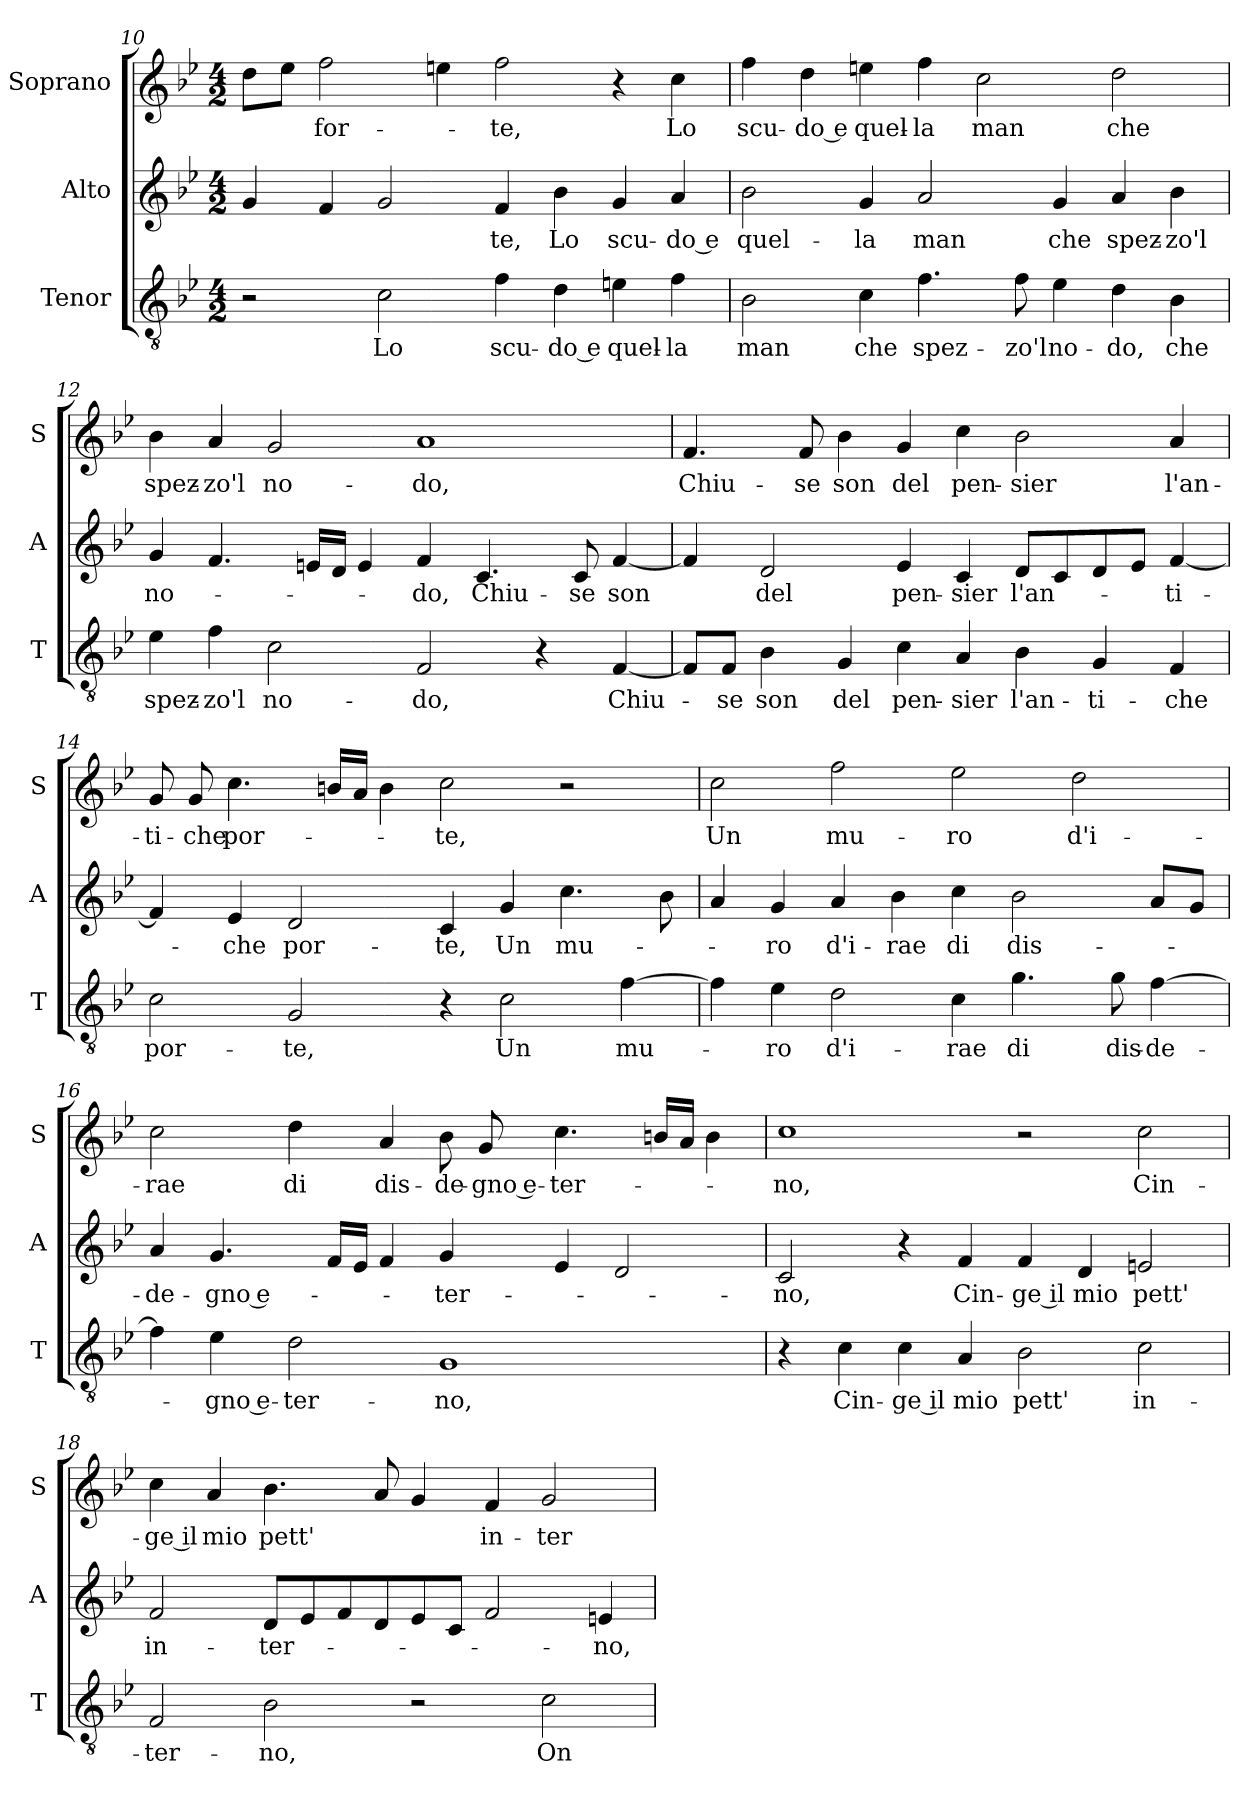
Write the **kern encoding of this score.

**kern	**text	**kern	**text	**kern	**text
*part3	*part3	*part2	*part2	*part1	*part1
*staff3	*staff3	*staff2	*staff2	*staff1	*staff1
*I"Tenor	*	*I"Alto	*	*I"Soprano	*
*I'T	*	*I'A	*	*I'S	*
!!LO:LB:g=z
*clefGv2	*	*clefG2	*	*clefG2	*
*k[b-e-]	*	*k[b-e-]	*	*k[b-e-]	*
*B-:	*	*B-:	*	*B-:	*
*M4/2	*	*M4/2	*	*M4/2	*
=10	=10	=10	=10	=10	=10
2r	.	4g/	.	8dd\L	.
.	.	.	.	8ee-\J	.
!	!	!	!	!	!LO:LY:b
.	.	4f/	.	2ff\	for-
!	!LO:LY:b	!	!	!	!
2c\	Lo	2g/	.	.	.
.	.	.	.	4een\	.
!	!LO:LY:b	!	!LO:LY:b	!	!LO:LY:b
4f\	scu-	4f/	-te,	2ff\	-te,
!	!LO:LY:b	!	!LO:LY:b	!	!
4d\	-do e	4b-\	Lo	.	.
!	!LO:LY:b	!	!LO:LY:b	!	!
4en\	quel-	4g/	scu-	4r	.
!	!LO:LY:b	!	!LO:LY:b	!	!LO:LY:b
4f\	-la	4a/	-do e	4cc\	Lo
=11	=11	=11	=11	=11	=11
!	!LO:LY:b	!	!LO:LY:b	!	!LO:LY:b
2B-\	man	2b-\	quel-	4ff\	scu-
!	!	!	!	!	!LO:LY:b
.	.	.	.	4dd\	-do e
!	!LO:LY:b	!	!LO:LY:b	!	!LO:LY:b
4c\	che	4g/	-la	4een\	quel-
!	!LO:LY:b	!	!LO:LY:b	!	!LO:LY:b
4.f\	spez-	2a/	man	4ff\	-la
!	!	!	!	!	!LO:LY:b
.	.	.	.	2cc\	man
!	!LO:LY:b	!	!	!	!
8f\	-zo'l	.	.	.	.
!	!LO:LY:b	!	!LO:LY:b	!	!
4e-\	no-	4g/	che	.	.
!	!LO:LY:b	!	!LO:LY:b	!	!LO:LY:b
4d\	-do,	4a/	spez-	2dd\	che
!	!LO:LY:b	!	!LO:LY:b	!	!
4B-\	che	4b-\	-zo'l	.	.
=12	=12	=12	=12	=12	=12
!	!LO:LY:b	!	!LO:LY:b	!	!LO:LY:b
4e-\	spez-	4g/	no-	4b-\	spez-
!	!LO:LY:b	!	!	!	!LO:LY:b
4f\	-zo'l	4.f/	.	4a/	-zo'l
!	!LO:LY:b	!	!	!	!LO:LY:b
2c\	no-	.	.	2g/	no-
.	.	16en/LL	.	.	.
.	.	16d/JJ	.	.	.
.	.	4e/	.	.	.
!	!LO:LY:b	!	!LO:LY:b	!	!LO:LY:b
2F/	-do,	4f/	-do,	1a	-do,
!	!	!	!LO:LY:b	!	!
.	.	4.c/	Chiu-	.	.
4r	.	.	.	.	.
!	!	!	!LO:LY:b	!	!
.	.	8c/	-se	.	.
!	!LO:LY:b	!	!LO:LY:b	!	!
[4F/	Chiu-	[4f/	son	.	.
!!LO:PB:g=z
=13	=13	=13	=13	=13	=13
!	!	!	!	!	!LO:LY:b
8F/L]	.	4f/]	.	4.f/	Chiu-
!	!LO:LY:b	!	!	!	!
8F/J	-se	.	.	.	.
!	!LO:LY:b	!	!LO:LY:b	!	!
4B-\	son	2d/	del	.	.
!	!	!	!	!	!LO:LY:b
.	.	.	.	8f/	-se
!	!LO:LY:b	!	!	!	!LO:LY:b
4G/	del	.	.	4b-\	son
!	!LO:LY:b	!	!LO:LY:b	!	!LO:LY:b
4c\	pen-	4e-/	pen-	4g/	del
!	!LO:LY:b	!	!LO:LY:b	!	!LO:LY:b
4A/	-sier	4c/	-sier	4cc\	pen-
!	!LO:LY:b	!	!LO:LY:b	!	!LO:LY:b
4B-\	l'an-	8d/L	l'an-	2b-\	-sier
.	.	8c/	.	.	.
!	!LO:LY:b	!	!	!	!
4G/	-ti-	8d/	.	.	.
.	.	8e-/J	.	.	.
!	!LO:LY:b	!	!LO:LY:b	!	!LO:LY:b
4F/	-che	[4f/	-ti-	4a/	l'an-
=14	=14	=14	=14	=14	=14
!	!LO:LY:b	!	!	!	!LO:LY:b
2c\	por-	4f/]	.	8g/	-ti-
!	!	!	!	!	!LO:LY:b
.	.	.	.	8g/	-che
!	!	!	!LO:LY:b	!	!LO:LY:b
.	.	4e-/	-che	4.cc\	por-
!	!LO:LY:b	!	!LO:LY:b	!	!
2G/	-te,	2d/	por-	.	.
.	.	.	.	16bn/LL	.
.	.	.	.	16a/JJ	.
.	.	.	.	4b\	.
!	!	!	!LO:LY:b	!	!LO:LY:b
4r	.	4c/	-te,	2cc\	-te,
!	!LO:LY:b	!	!LO:LY:b	!	!
2c\	Un	4g/	Un	.	.
!	!	!	!LO:LY:b	!	!
.	.	4.cc\	mu-	2r	.
!	!LO:LY:b	!	!	!	!
[4f\	mu-	.	.	.	.
.	.	8b-\	.	.	.
=15	=15	=15	=15	=15	=15
!	!	!	!	!	!LO:LY:b
4f\]	.	4a/	.	2cc\	Un
!	!LO:LY:b	!	!LO:LY:b	!	!
4e-\	-ro	4g/	-ro	.	.
!	!LO:LY:b	!	!LO:LY:b	!	!LO:LY:b
2d\	d'i-	4a/	d'i-	2ff\	mu-
!	!	!	!LO:LY:b	!	!
.	.	4b-\	-rae	.	.
!	!LO:LY:b	!	!LO:LY:b	!	!LO:LY:b
4c\	-rae	4cc\	di	2ee-\	-ro
!	!LO:LY:b	!	!LO:LY:b	!	!
4.g\	di	2b-\	dis-	.	.
!	!	!	!	!	!LO:LY:b
.	.	.	.	2dd\	d'i-
!	!LO:LY:b	!	!	!	!
8g\	dis-	.	.	.	.
!	!LO:LY:b	!	!	!	!
[4f\	-de-	8a/L	.	.	.
.	.	8g/J	.	.	.
!!LO:LB:g=z
=16	=16	=16	=16	=16	=16
!	!	!	!LO:LY:b	!	!LO:LY:b
4f\]	.	4a/	-de-	2cc\	-rae
!	!LO:LY:b	!	!LO:LY:b	!	!
4e-\	-gno e-	4.g/	-gno e-	.	.
!	!LO:LY:b	!	!	!	!LO:LY:b
2d\	-ter-	.	.	4dd\	di
.	.	16f/LL	.	.	.
.	.	16e-/JJ	.	.	.
!	!	!	!	!	!LO:LY:b
.	.	4f/	.	4a/	dis-
!	!LO:LY:b	!	!LO:LY:b	!	!LO:LY:b
1G	-no,	4g/	-ter-	8b-\	-de-
!	!	!	!	!	!LO:LY:b
.	.	.	.	8g/	-gno e-
!	!	!	!	!	!LO:LY:b
.	.	4e-/	.	4.cc\	-ter-
.	.	2d/	.	.	.
.	.	.	.	16bn/LL	.
.	.	.	.	16a/JJ	.
.	.	.	.	4b\	.
=17	=17	=17	=17	=17	=17
!	!	!	!LO:LY:b	!	!LO:LY:b
4r	.	2c/	-no,	1cc	-no,
!	!LO:LY:b	!	!	!	!
4c\	Cin-	.	.	.	.
!	!LO:LY:b	!	!	!	!
4c\	-ge il	4r	.	.	.
!	!LO:LY:b	!	!LO:LY:b	!	!
4A/	mio	4f/	Cin-	.	.
!	!LO:LY:b	!	!LO:LY:b	!	!
2B-\	pett'	4f/	-ge il	2r	.
!	!	!	!LO:LY:b	!	!
.	.	4d/	mio	.	.
!	!LO:LY:b	!	!LO:LY:b	!	!LO:LY:b
2c\	in-	2en/	pett'	2cc\	Cin-
=18	=18	=18	=18	=18	=18
!	!LO:LY:b	!	!LO:LY:b	!	!LO:LY:b
2F/	-ter-	2f/	in-	4cc\	-ge il
!	!	!	!	!	!LO:LY:b
.	.	.	.	4a/	mio
!	!LO:LY:b	!	!LO:LY:b	!	!LO:LY:b
2B-\	-no,	8d/L	-ter-	4.b-\	pett'
.	.	8e-/	.	.	.
.	.	8f/	.	.	.
.	.	8d/	.	8a/	.
2r	.	8e-/	.	4g/	.
.	.	8c/J	.	.	.
!	!	!	!	!	!LO:LY:b
.	.	2f/	.	4f/	in-
!	!LO:LY:b	!	!	!	!LO:LY:b
2c\	On-	.	.	2g/	-ter-
!	!	!	!LO:LY:b	!	!
.	.	4en/	-no,	.	.
=	=	=	=	=	=
*-	*-	*-	*-	*-	*-
